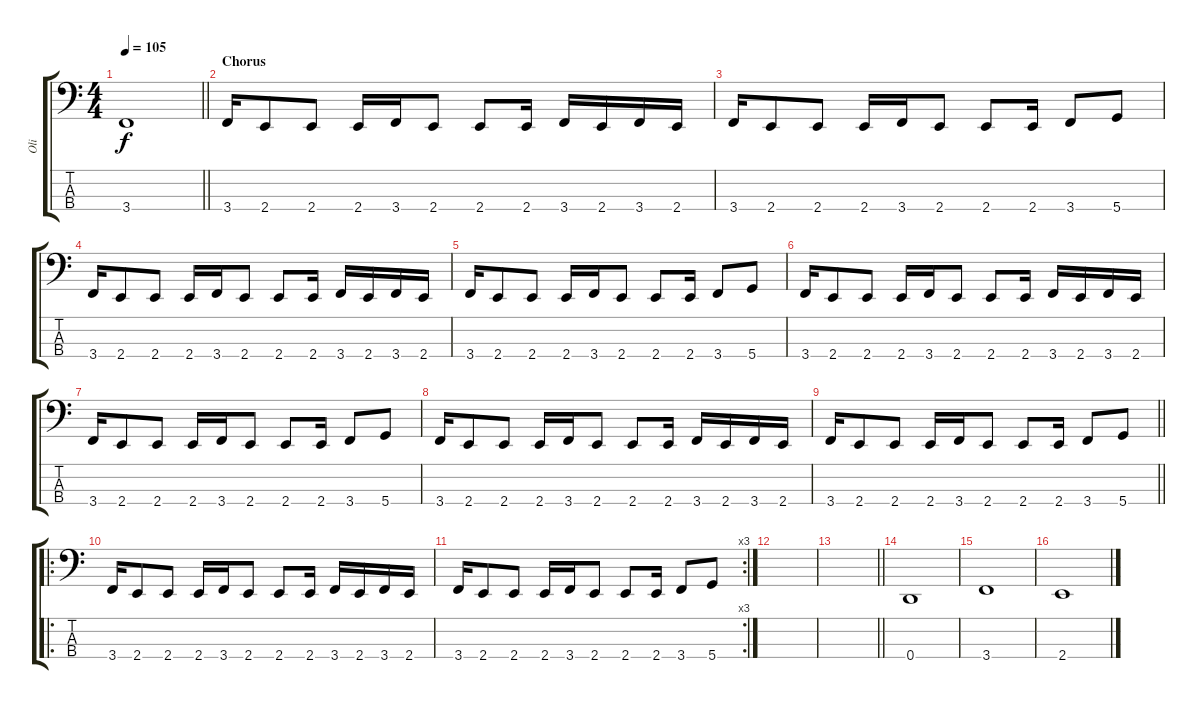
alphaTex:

\track ("Oli" "Oli") {instrument electricbasspick}
\staff {score tabs}
\tuning (G2 D2 A1 D1) {hide}
\ts (4 4)
\tempo 105
\clef f4
\barLineRight lightlight
\ks c
3.4.1{dy f} |
\section ("" "Chorus")
3.4.16 2.4.8 2.4.8 2.4.16 3.4.16 2.4.8 2.4.8 2.4.16 3.4.16 2.4.16 3.4.16 2.4.16 |
3.4.16 2.4.8 2.4.8 2.4.16 3.4.16 2.4.8 2.4.8 2.4.16 3.4.8 5.4.8 |
3.4.16 2.4.8 2.4.8 2.4.16 3.4.16 2.4.8 2.4.8 2.4.16 3.4.16 2.4.16 3.4.16 2.4.16 |
3.4.16 2.4.8 2.4.8 2.4.16 3.4.16 2.4.8 2.4.8 2.4.16 3.4.8 5.4.8 |
3.4.16 2.4.8 2.4.8 2.4.16 3.4.16 2.4.8 2.4.8 2.4.16 3.4.16 2.4.16 3.4.16 2.4.16 |
3.4.16 2.4.8 2.4.8 2.4.16 3.4.16 2.4.8 2.4.8 2.4.16 3.4.8 5.4.8 |
3.4.16 2.4.8 2.4.8 2.4.16 3.4.16 2.4.8 2.4.8 2.4.16 3.4.16 2.4.16 3.4.16 2.4.16 |
\barLineRight lightlight
3.4.16 2.4.8 2.4.8 2.4.16 3.4.16 2.4.8 2.4.8 2.4.16 3.4.8 5.4.8 |
\ro
\section ("" " ")
3.4.16 2.4.8 2.4.8 2.4.16 3.4.16 2.4.8 2.4.8 2.4.16 3.4.16 2.4.16 3.4.16 2.4.16 |
\rc 3
3.4.16 2.4.8 2.4.8 2.4.16 3.4.16 2.4.8 2.4.8 2.4.16 3.4.8 5.4.8 |
|
\barLineRight lightlight
|
\section ("" " ")
0.4.1 |
3.4.1 |
2.4.1
